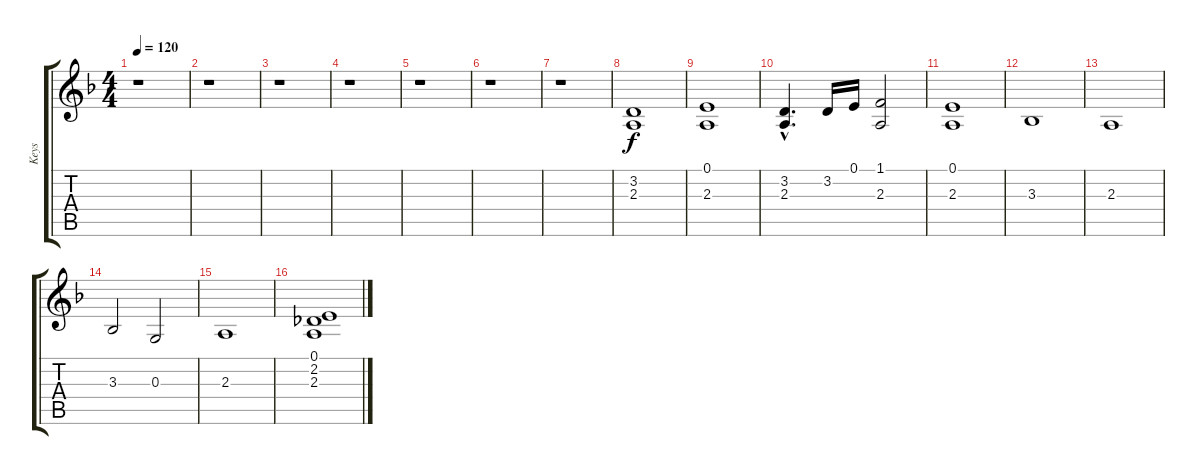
\track ("Keys" "Keys") {instrument trumpet}
\staff {score tabs}
\tuning (E4 B3 G3 D3 A2 E2) {hide}
\ts (4 4)
\tempo 120
\clef g2
\ks dminor
r.1{dy fff} |
r.1 |
r.1 |
r.1 |
r.1 |
r.1 |
r.1 |
(3.2 2.3).1{dy f} |
(0.1 2.3).1 |
(3.2{hac} 2.3{hac}).4{d} 3.2.16 0.1.16 (1.1 2.3).2 |
(0.1 2.3).1 |
3.3.1 |
2.3.1 |
3.3.2 0.3.2 |
2.3.1 |
(0.1 2.2 2.3).1
